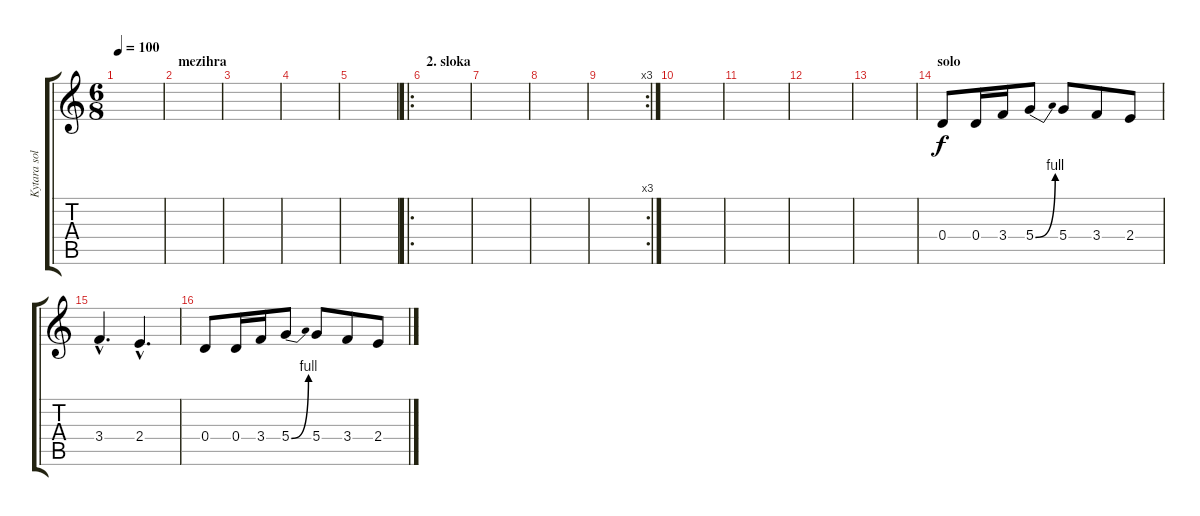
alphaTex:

\track ("Kytara solo" "Kytara sol") {instrument overdrivenguitar}
\staff {score tabs}
\tuning (E4 B3 G3 D3 A2 E2) {hide}
\ts (6 8)
\tempo 100
\clef g2
\ks c
|
\section ("" "mezihra")
|
|
|
|
\ro
\section ("" "2. sloka")
|
|
|
\rc 3
|
|
|
|
|
\section ("" "solo")
0.4.8{volume 7} 0.4.16 3.4.16 5.4{be (bend 0 0 60 4)}.8 5.4.8 3.4.8 2.4.8 |
3.4{hac}.4{d} 2.4{hac}.4{d} |
0.4.8 0.4.16 3.4.16 5.4{be (bend 0 0 60 4)}.8 5.4.8 3.4.8 2.4.8
